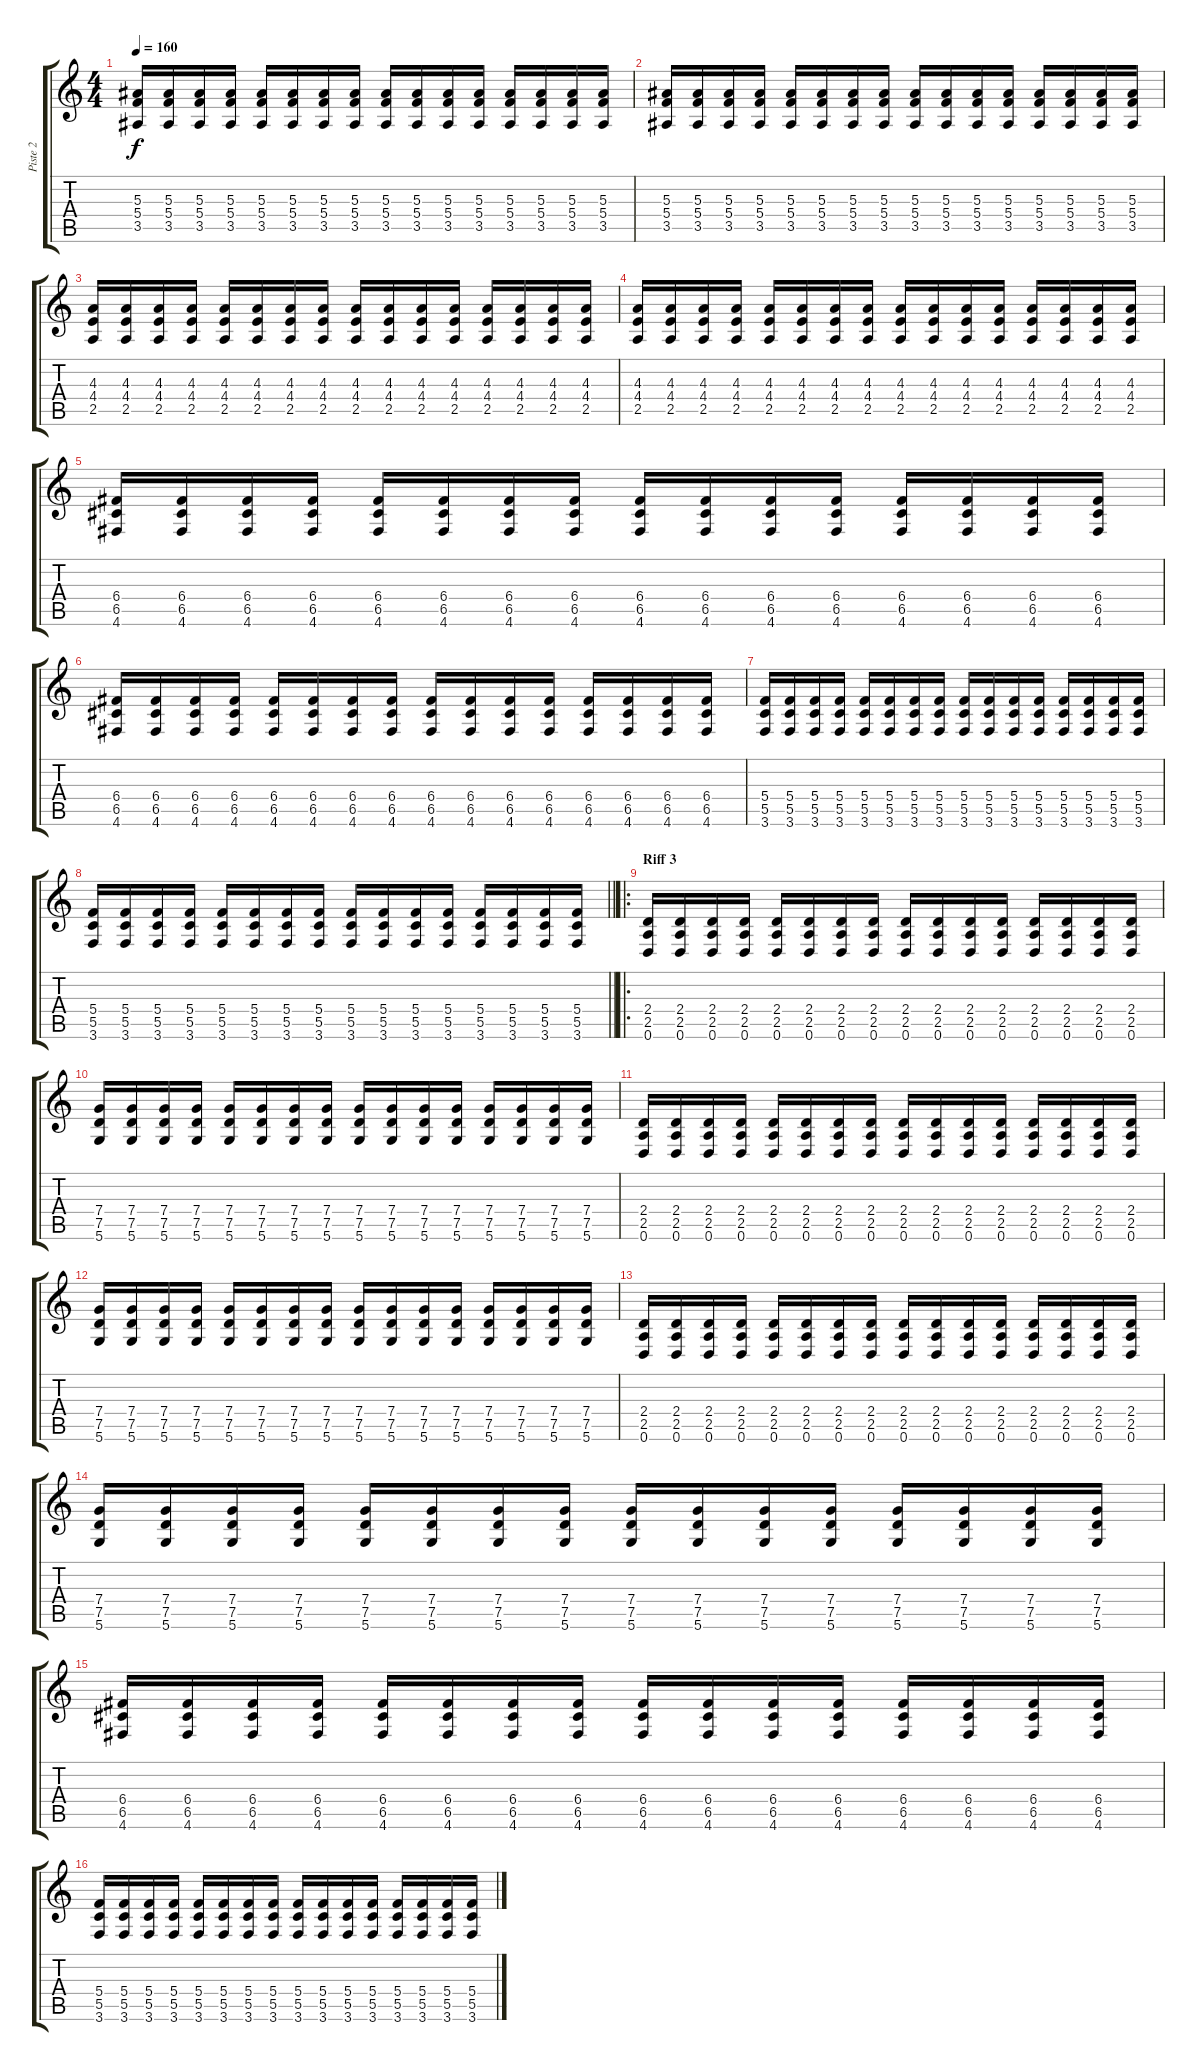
\track ("Piste 2" "Piste 2") {instrument overdrivenguitar}
\staff {score tabs}
\tuning (D4 A3 F3 C3 G2 D2) {hide}
\ts (4 4)
\tempo 160
\clef g2
\ks c
(5.3 5.4 3.5).16{dy f} (5.3 5.4 3.5).16 (5.3 5.4 3.5).16 (5.3 5.4 3.5).16 (5.3 5.4 3.5).16 (5.3 5.4 3.5).16 (5.3 5.4 3.5).16 (5.3 5.4 3.5).16 (5.3 5.4 3.5).16 (5.3 5.4 3.5).16 (5.3 5.4 3.5).16 (5.3 5.4 3.5).16 (5.3 5.4 3.5).16 (5.3 5.4 3.5).16 (5.3 5.4 3.5).16 (5.3 5.4 3.5).16 |
(5.3 5.4 3.5).16 (5.3 5.4 3.5).16 (5.3 5.4 3.5).16 (5.3 5.4 3.5).16 (5.3 5.4 3.5).16 (5.3 5.4 3.5).16 (5.3 5.4 3.5).16 (5.3 5.4 3.5).16 (5.3 5.4 3.5).16 (5.3 5.4 3.5).16 (5.3 5.4 3.5).16 (5.3 5.4 3.5).16 (5.3 5.4 3.5).16 (5.3 5.4 3.5).16 (5.3 5.4 3.5).16 (5.3 5.4 3.5).16 |
(4.3 4.4 2.5).16 (4.3 4.4 2.5).16 (4.3 4.4 2.5).16 (4.3 4.4 2.5).16 (4.3 4.4 2.5).16 (4.3 4.4 2.5).16 (4.3 4.4 2.5).16 (4.3 4.4 2.5).16 (4.3 4.4 2.5).16 (4.3 4.4 2.5).16 (4.3 4.4 2.5).16 (4.3 4.4 2.5).16 (4.3 4.4 2.5).16 (4.3 4.4 2.5).16 (4.3 4.4 2.5).16 (4.3 4.4 2.5).16 |
(4.3 4.4 2.5).16 (4.3 4.4 2.5).16 (4.3 4.4 2.5).16 (4.3 4.4 2.5).16 (4.3 4.4 2.5).16 (4.3 4.4 2.5).16 (4.3 4.4 2.5).16 (4.3 4.4 2.5).16 (4.3 4.4 2.5).16 (4.3 4.4 2.5).16 (4.3 4.4 2.5).16 (4.3 4.4 2.5).16 (4.3 4.4 2.5).16 (4.3 4.4 2.5).16 (4.3 4.4 2.5).16 (4.3 4.4 2.5).16 |
(6.4 6.5 4.6).16 (6.4 6.5 4.6).16 (6.4 6.5 4.6).16 (6.4 6.5 4.6).16 (6.4 6.5 4.6).16 (6.4 6.5 4.6).16 (6.4 6.5 4.6).16 (6.4 6.5 4.6).16 (6.4 6.5 4.6).16 (6.4 6.5 4.6).16 (6.4 6.5 4.6).16 (6.4 6.5 4.6).16 (6.4 6.5 4.6).16 (6.4 6.5 4.6).16 (6.4 6.5 4.6).16 (6.4 6.5 4.6).16 |
(6.4 6.5 4.6).16 (6.4 6.5 4.6).16 (6.4 6.5 4.6).16 (6.4 6.5 4.6).16 (6.4 6.5 4.6).16 (6.4 6.5 4.6).16 (6.4 6.5 4.6).16 (6.4 6.5 4.6).16 (6.4 6.5 4.6).16 (6.4 6.5 4.6).16 (6.4 6.5 4.6).16 (6.4 6.5 4.6).16 (6.4 6.5 4.6).16 (6.4 6.5 4.6).16 (6.4 6.5 4.6).16 (6.4 6.5 4.6).16 |
(5.4 5.5 3.6).16 (5.4 5.5 3.6).16 (5.4 5.5 3.6).16 (5.4 5.5 3.6).16 (5.4 5.5 3.6).16 (5.4 5.5 3.6).16 (5.4 5.5 3.6).16 (5.4 5.5 3.6).16 (5.4 5.5 3.6).16 (5.4 5.5 3.6).16 (5.4 5.5 3.6).16 (5.4 5.5 3.6).16 (5.4 5.5 3.6).16 (5.4 5.5 3.6).16 (5.4 5.5 3.6).16 (5.4 5.5 3.6).16 |
\barLineRight lightlight
(5.4 5.5 3.6).16 (5.4 5.5 3.6).16 (5.4 5.5 3.6).16 (5.4 5.5 3.6).16 (5.4 5.5 3.6).16 (5.4 5.5 3.6).16 (5.4 5.5 3.6).16 (5.4 5.5 3.6).16 (5.4 5.5 3.6).16 (5.4 5.5 3.6).16 (5.4 5.5 3.6).16 (5.4 5.5 3.6).16 (5.4 5.5 3.6).16 (5.4 5.5 3.6).16 (5.4 5.5 3.6).16 (5.4 5.5 3.6).16 |
\ro
\section ("" "Riff 3")
(2.4 2.5 0.6).16 (2.4 2.5 0.6).16 (2.4 2.5 0.6).16 (2.4 2.5 0.6).16 (2.4 2.5 0.6).16 (2.4 2.5 0.6).16 (2.4 2.5 0.6).16 (2.4 2.5 0.6).16 (2.4 2.5 0.6).16 (2.4 2.5 0.6).16 (2.4 2.5 0.6).16 (2.4 2.5 0.6).16 (2.4 2.5 0.6).16 (2.4 2.5 0.6).16 (2.4 2.5 0.6).16 (2.4 2.5 0.6).16 |
(7.4 7.5 5.6).16 (7.4 7.5 5.6).16 (7.4 7.5 5.6).16 (7.4 7.5 5.6).16 (7.4 7.5 5.6).16 (7.4 7.5 5.6).16 (7.4 7.5 5.6).16 (7.4 7.5 5.6).16 (7.4 7.5 5.6).16 (7.4 7.5 5.6).16 (7.4 7.5 5.6).16 (7.4 7.5 5.6).16 (7.4 7.5 5.6).16 (7.4 7.5 5.6).16 (7.4 7.5 5.6).16 (7.4 7.5 5.6).16 |
(2.4 2.5 0.6).16 (2.4 2.5 0.6).16 (2.4 2.5 0.6).16 (2.4 2.5 0.6).16 (2.4 2.5 0.6).16 (2.4 2.5 0.6).16 (2.4 2.5 0.6).16 (2.4 2.5 0.6).16 (2.4 2.5 0.6).16 (2.4 2.5 0.6).16 (2.4 2.5 0.6).16 (2.4 2.5 0.6).16 (2.4 2.5 0.6).16 (2.4 2.5 0.6).16 (2.4 2.5 0.6).16 (2.4 2.5 0.6).16 |
(7.4 7.5 5.6).16 (7.4 7.5 5.6).16 (7.4 7.5 5.6).16 (7.4 7.5 5.6).16 (7.4 7.5 5.6).16 (7.4 7.5 5.6).16 (7.4 7.5 5.6).16 (7.4 7.5 5.6).16 (7.4 7.5 5.6).16 (7.4 7.5 5.6).16 (7.4 7.5 5.6).16 (7.4 7.5 5.6).16 (7.4 7.5 5.6).16 (7.4 7.5 5.6).16 (7.4 7.5 5.6).16 (7.4 7.5 5.6).16 |
(2.4 2.5 0.6).16 (2.4 2.5 0.6).16 (2.4 2.5 0.6).16 (2.4 2.5 0.6).16 (2.4 2.5 0.6).16 (2.4 2.5 0.6).16 (2.4 2.5 0.6).16 (2.4 2.5 0.6).16 (2.4 2.5 0.6).16 (2.4 2.5 0.6).16 (2.4 2.5 0.6).16 (2.4 2.5 0.6).16 (2.4 2.5 0.6).16 (2.4 2.5 0.6).16 (2.4 2.5 0.6).16 (2.4 2.5 0.6).16 |
(7.4 7.5 5.6).16 (7.4 7.5 5.6).16 (7.4 7.5 5.6).16 (7.4 7.5 5.6).16 (7.4 7.5 5.6).16 (7.4 7.5 5.6).16 (7.4 7.5 5.6).16 (7.4 7.5 5.6).16 (7.4 7.5 5.6).16 (7.4 7.5 5.6).16 (7.4 7.5 5.6).16 (7.4 7.5 5.6).16 (7.4 7.5 5.6).16 (7.4 7.5 5.6).16 (7.4 7.5 5.6).16 (7.4 7.5 5.6).16 |
(6.4 6.5 4.6).16 (6.4 6.5 4.6).16 (6.4 6.5 4.6).16 (6.4 6.5 4.6).16 (6.4 6.5 4.6).16 (6.4 6.5 4.6).16 (6.4 6.5 4.6).16 (6.4 6.5 4.6).16 (6.4 6.5 4.6).16 (6.4 6.5 4.6).16 (6.4 6.5 4.6).16 (6.4 6.5 4.6).16 (6.4 6.5 4.6).16 (6.4 6.5 4.6).16 (6.4 6.5 4.6).16 (6.4 6.5 4.6).16 |
(5.4 5.5 3.6).16 (5.4 5.5 3.6).16 (5.4 5.5 3.6).16 (5.4 5.5 3.6).16 (5.4 5.5 3.6).16 (5.4 5.5 3.6).16 (5.4 5.5 3.6).16 (5.4 5.5 3.6).16 (5.4 5.5 3.6).16 (5.4 5.5 3.6).16 (5.4 5.5 3.6).16 (5.4 5.5 3.6).16 (5.4 5.5 3.6).16 (5.4 5.5 3.6).16 (5.4 5.5 3.6).16 (5.4 5.5 3.6).16
